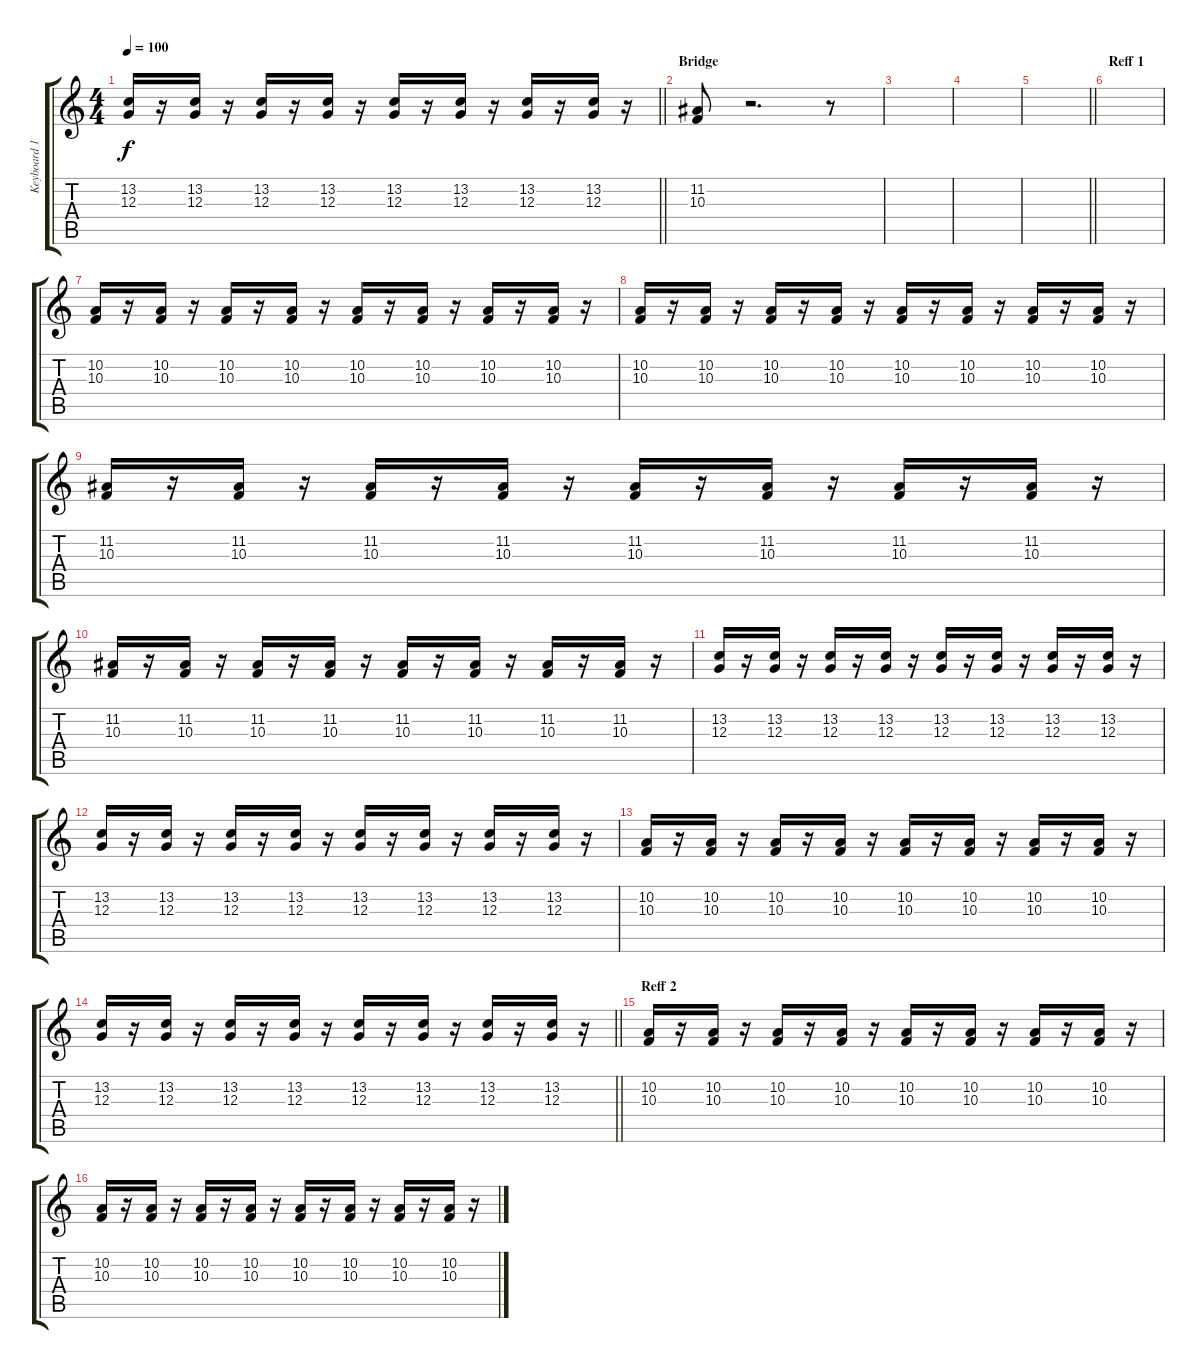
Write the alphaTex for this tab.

\track ("Keyboard 1(Ovie)" "Keyboard 1") {instrument acousticgrandpiano}
\staff {score tabs}
\tuning (E4 B3 G3 D3 A2 E2) {hide}
\ts (4 4)
\tempo 100
\clef g2
\barLineRight lightlight
\ks c
(13.2 12.3).16{dy f} r.16 (13.2 12.3).16 r.16 (13.2 12.3).16 r.16 (13.2 12.3).16 r.16 (13.2 12.3).16 r.16 (13.2 12.3).16 r.16 (13.2 12.3).16 r.16 (13.2 12.3).16 r.16 |
\section ("" "Bridge")
(11.2 10.3).8 r.2{d} r.8 |
|
|
\barLineRight lightlight
|
\section ("" "Reff 1")
|
(10.2 10.3).16{volume 10} r.16 (10.2 10.3).16 r.16 (10.2 10.3).16 r.16 (10.2 10.3).16 r.16 (10.2 10.3).16 r.16 (10.2 10.3).16 r.16 (10.2 10.3).16 r.16 (10.2 10.3).16 r.16 |
(10.2 10.3).16 r.16 (10.2 10.3).16 r.16 (10.2 10.3).16 r.16 (10.2 10.3).16 r.16 (10.2 10.3).16 r.16 (10.2 10.3).16 r.16 (10.2 10.3).16 r.16 (10.2 10.3).16 r.16 |
(11.2 10.3).16 r.16 (11.2 10.3).16 r.16 (11.2 10.3).16 r.16 (11.2 10.3).16 r.16 (11.2 10.3).16 r.16 (11.2 10.3).16 r.16 (11.2 10.3).16 r.16 (11.2 10.3).16 r.16 |
(11.2 10.3).16 r.16 (11.2 10.3).16 r.16 (11.2 10.3).16 r.16 (11.2 10.3).16 r.16 (11.2 10.3).16 r.16 (11.2 10.3).16 r.16 (11.2 10.3).16 r.16 (11.2 10.3).16 r.16 |
(13.2 12.3).16 r.16 (13.2 12.3).16 r.16 (13.2 12.3).16 r.16 (13.2 12.3).16 r.16 (13.2 12.3).16 r.16 (13.2 12.3).16 r.16 (13.2 12.3).16 r.16 (13.2 12.3).16 r.16 |
(13.2 12.3).16 r.16 (13.2 12.3).16 r.16 (13.2 12.3).16 r.16 (13.2 12.3).16 r.16 (13.2 12.3).16 r.16 (13.2 12.3).16 r.16 (13.2 12.3).16 r.16 (13.2 12.3).16 r.16 |
(10.2 10.3).16 r.16 (10.2 10.3).16 r.16 (10.2 10.3).16 r.16 (10.2 10.3).16 r.16 (10.2 10.3).16 r.16 (10.2 10.3).16 r.16 (10.2 10.3).16 r.16 (10.2 10.3).16 r.16 |
\barLineRight lightlight
(13.2 12.3).16 r.16 (13.2 12.3).16 r.16 (13.2 12.3).16 r.16 (13.2 12.3).16 r.16 (13.2 12.3).16 r.16 (13.2 12.3).16 r.16 (13.2 12.3).16 r.16 (13.2 12.3).16 r.16 |
\section ("" "Reff 2")
(10.2 10.3).16 r.16 (10.2 10.3).16 r.16 (10.2 10.3).16 r.16 (10.2 10.3).16 r.16 (10.2 10.3).16 r.16 (10.2 10.3).16 r.16 (10.2 10.3).16 r.16 (10.2 10.3).16 r.16 |
(10.2 10.3).16 r.16 (10.2 10.3).16 r.16 (10.2 10.3).16 r.16 (10.2 10.3).16 r.16 (10.2 10.3).16 r.16 (10.2 10.3).16 r.16 (10.2 10.3).16 r.16 (10.2 10.3).16 r.16
